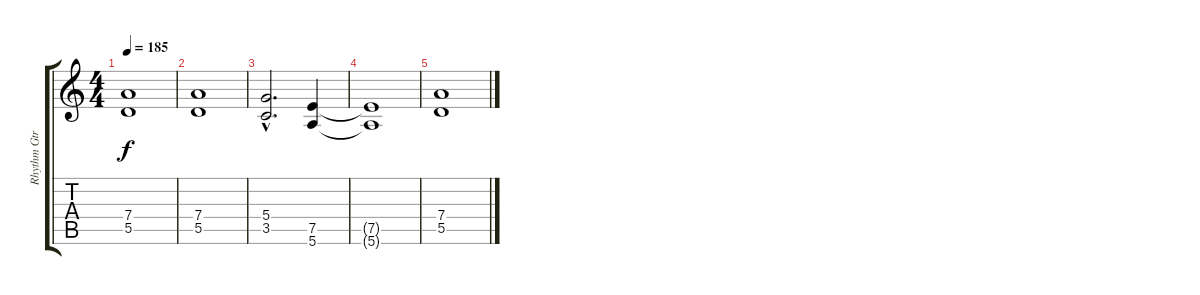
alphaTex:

\track ("Rhythm Gtr." "Rhythm Gtr") {instrument distortionguitar}
\staff {score tabs}
\tuning (E4 B3 G3 D3 A2 E2) {hide}
\ts (4 4)
\tempo 185
\clef g2
\ks c
(7.4{t} 5.5{t}).1{dy f} |
(7.4 5.5).1 |
(5.4{hac} 3.5{hac}).2{d} (7.5 5.6).4 |
(7.5{t} 5.6{t}).1 |
(7.4 5.5).1
